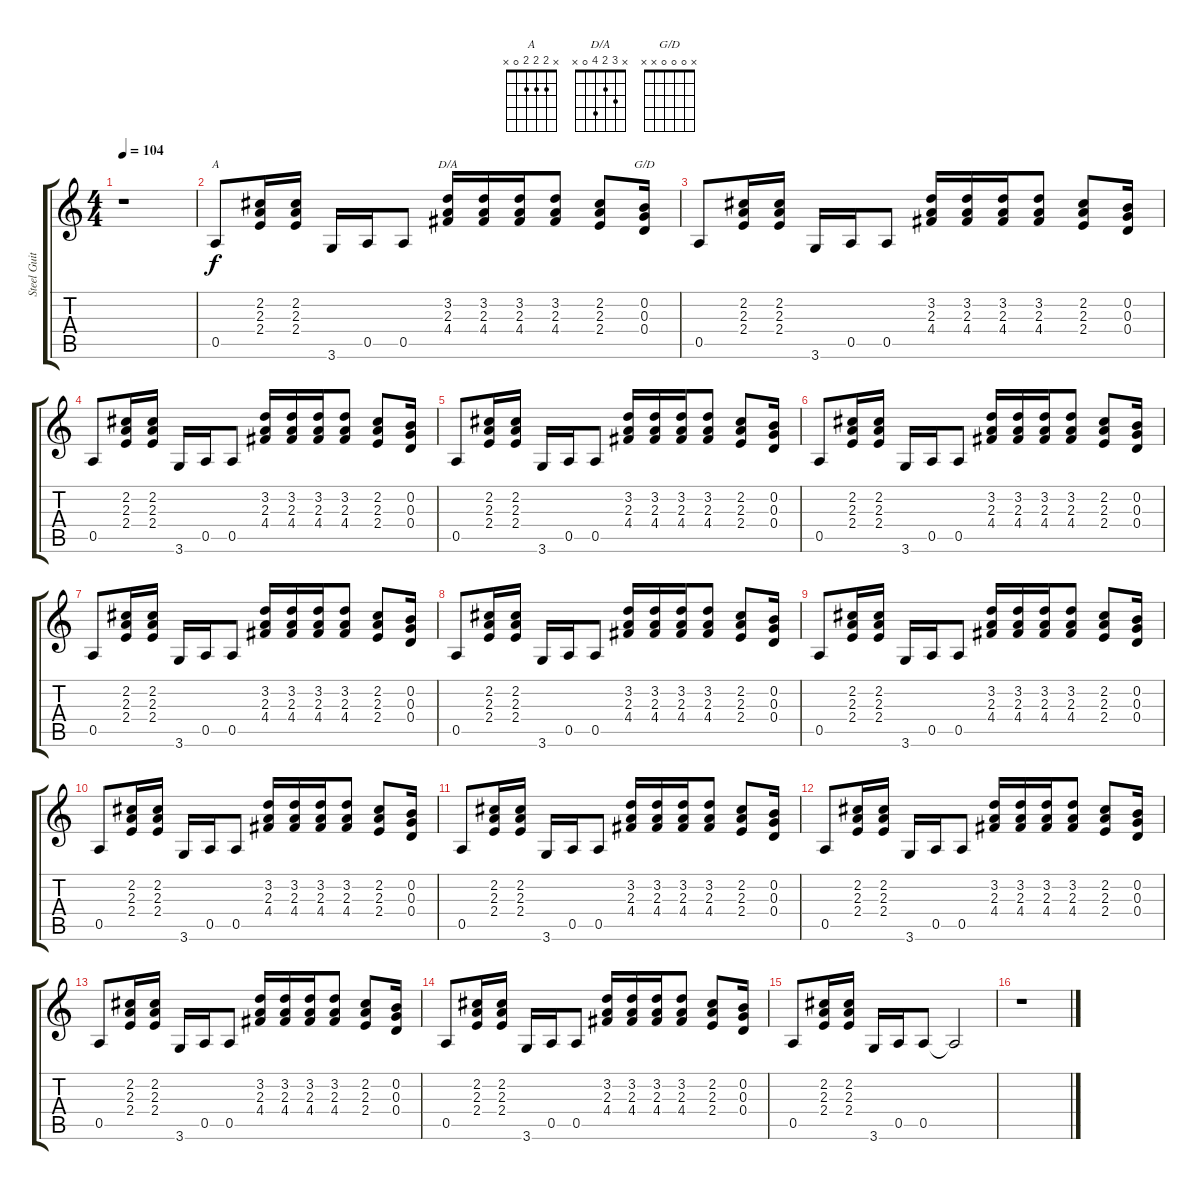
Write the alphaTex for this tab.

\track ("Steel Guitar" "Steel Guit") {instrument acousticguitarsteel}
\staff {score tabs}
\tuning (E4 B3 G3 D3 A2 E2) {hide}
\chord ("A" x 2 2 2 0 x)
\chord ("D/A" x 3 2 4 0 x)
\chord ("G/D" x 0 0 0 x x)
\ts (4 4)
\tempo 104
\clef g2
\ks c
r.1{dy f instrument acousticguitarsteel} |
0.5.8{ch "A"} (2.2 2.3 2.4).16 (2.2 2.3 2.4).16 3.6.16 0.5.16 0.5.8 (3.2 2.3 4.4).16{ch "D/A"} (3.2 2.3 4.4).16 (3.2 2.3 4.4).16 (3.2 2.3 4.4).8 (2.2 2.3 2.4).8 (0.2 0.3 0.4).16{ch "G/D"} |
0.5.8 (2.2 2.3 2.4).16 (2.2 2.3 2.4).16 3.6.16 0.5.16 0.5.8 (3.2 2.3 4.4).16 (3.2 2.3 4.4).16 (3.2 2.3 4.4).16 (3.2 2.3 4.4).8 (2.2 2.3 2.4).8 (0.2 0.3 0.4).16 |
0.5.8 (2.2 2.3 2.4).16 (2.2 2.3 2.4).16 3.6.16 0.5.16 0.5.8 (3.2 2.3 4.4).16 (3.2 2.3 4.4).16 (3.2 2.3 4.4).16 (3.2 2.3 4.4).8 (2.2 2.3 2.4).8 (0.2 0.3 0.4).16 |
0.5.8 (2.2 2.3 2.4).16 (2.2 2.3 2.4).16 3.6.16 0.5.16 0.5.8 (3.2 2.3 4.4).16 (3.2 2.3 4.4).16 (3.2 2.3 4.4).16 (3.2 2.3 4.4).8 (2.2 2.3 2.4).8 (0.2 0.3 0.4).16 |
0.5.8 (2.2 2.3 2.4).16 (2.2 2.3 2.4).16 3.6.16 0.5.16 0.5.8 (3.2 2.3 4.4).16 (3.2 2.3 4.4).16 (3.2 2.3 4.4).16 (3.2 2.3 4.4).8 (2.2 2.3 2.4).8 (0.2 0.3 0.4).16 |
0.5.8 (2.2 2.3 2.4).16 (2.2 2.3 2.4).16 3.6.16 0.5.16 0.5.8 (3.2 2.3 4.4).16 (3.2 2.3 4.4).16 (3.2 2.3 4.4).16 (3.2 2.3 4.4).8 (2.2 2.3 2.4).8 (0.2 0.3 0.4).16 |
0.5.8 (2.2 2.3 2.4).16 (2.2 2.3 2.4).16 3.6.16 0.5.16 0.5.8 (3.2 2.3 4.4).16 (3.2 2.3 4.4).16 (3.2 2.3 4.4).16 (3.2 2.3 4.4).8 (2.2 2.3 2.4).8 (0.2 0.3 0.4).16 |
0.5.8 (2.2 2.3 2.4).16 (2.2 2.3 2.4).16 3.6.16 0.5.16 0.5.8 (3.2 2.3 4.4).16 (3.2 2.3 4.4).16 (3.2 2.3 4.4).16 (3.2 2.3 4.4).8 (2.2 2.3 2.4).8 (0.2 0.3 0.4).16 |
0.5.8 (2.2 2.3 2.4).16 (2.2 2.3 2.4).16 3.6.16 0.5.16 0.5.8 (3.2 2.3 4.4).16 (3.2 2.3 4.4).16 (3.2 2.3 4.4).16 (3.2 2.3 4.4).8 (2.2 2.3 2.4).8 (0.2 0.3 0.4).16 |
0.5.8 (2.2 2.3 2.4).16 (2.2 2.3 2.4).16 3.6.16 0.5.16 0.5.8 (3.2 2.3 4.4).16 (3.2 2.3 4.4).16 (3.2 2.3 4.4).16 (3.2 2.3 4.4).8 (2.2 2.3 2.4).8 (0.2 0.3 0.4).16 |
0.5.8 (2.2 2.3 2.4).16 (2.2 2.3 2.4).16 3.6.16 0.5.16 0.5.8 (3.2 2.3 4.4).16 (3.2 2.3 4.4).16 (3.2 2.3 4.4).16 (3.2 2.3 4.4).8 (2.2 2.3 2.4).8 (0.2 0.3 0.4).16 |
0.5.8 (2.2 2.3 2.4).16 (2.2 2.3 2.4).16 3.6.16 0.5.16 0.5.8 (3.2 2.3 4.4).16 (3.2 2.3 4.4).16 (3.2 2.3 4.4).16 (3.2 2.3 4.4).8 (2.2 2.3 2.4).8 (0.2 0.3 0.4).16 |
0.5.8 (2.2 2.3 2.4).16 (2.2 2.3 2.4).16 3.6.16 0.5.16 0.5.8 (3.2 2.3 4.4).16 (3.2 2.3 4.4).16 (3.2 2.3 4.4).16 (3.2 2.3 4.4).8 (2.2 2.3 2.4).8 (0.2 0.3 0.4).16 |
0.5.8 (2.2 2.3 2.4).16 (2.2 2.3 2.4).16 3.6.16 0.5.16 0.5.8 0.5{t}.2 |
r.1
